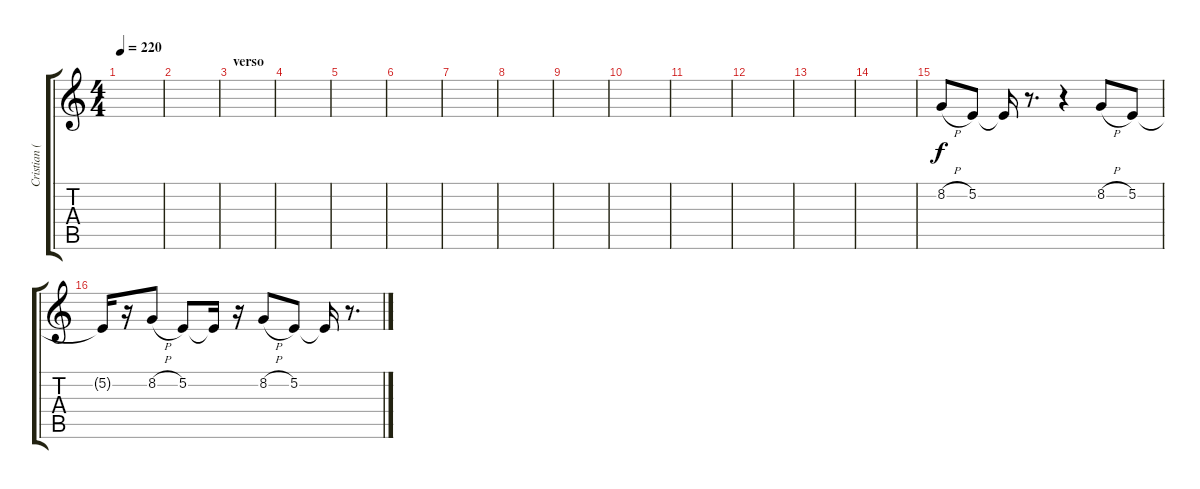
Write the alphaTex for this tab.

\track ("Cristian (voz)" "Cristian (") {instrument lead6voice}
\staff {score tabs}
\tuning (E4 B3 G3 D3 A2 E2) {hide}
\ts (4 4)
\tempo 220
\clef g2
\ks c
|
|
\section ("" "verso")
|
|
|
|
|
|
|
|
|
|
|
|
\section ("" "")
8.2{h}.8 5.2.8 5.2{t}.16 r.8{d} r.4 8.2{h}.8 5.2.8 |
5.2{t}.16 r.16 8.2{h}.8 5.2.8 5.2{t}.16 r.16 8.2{h}.8 5.2.8 5.2{t}.16 r.8{d}
